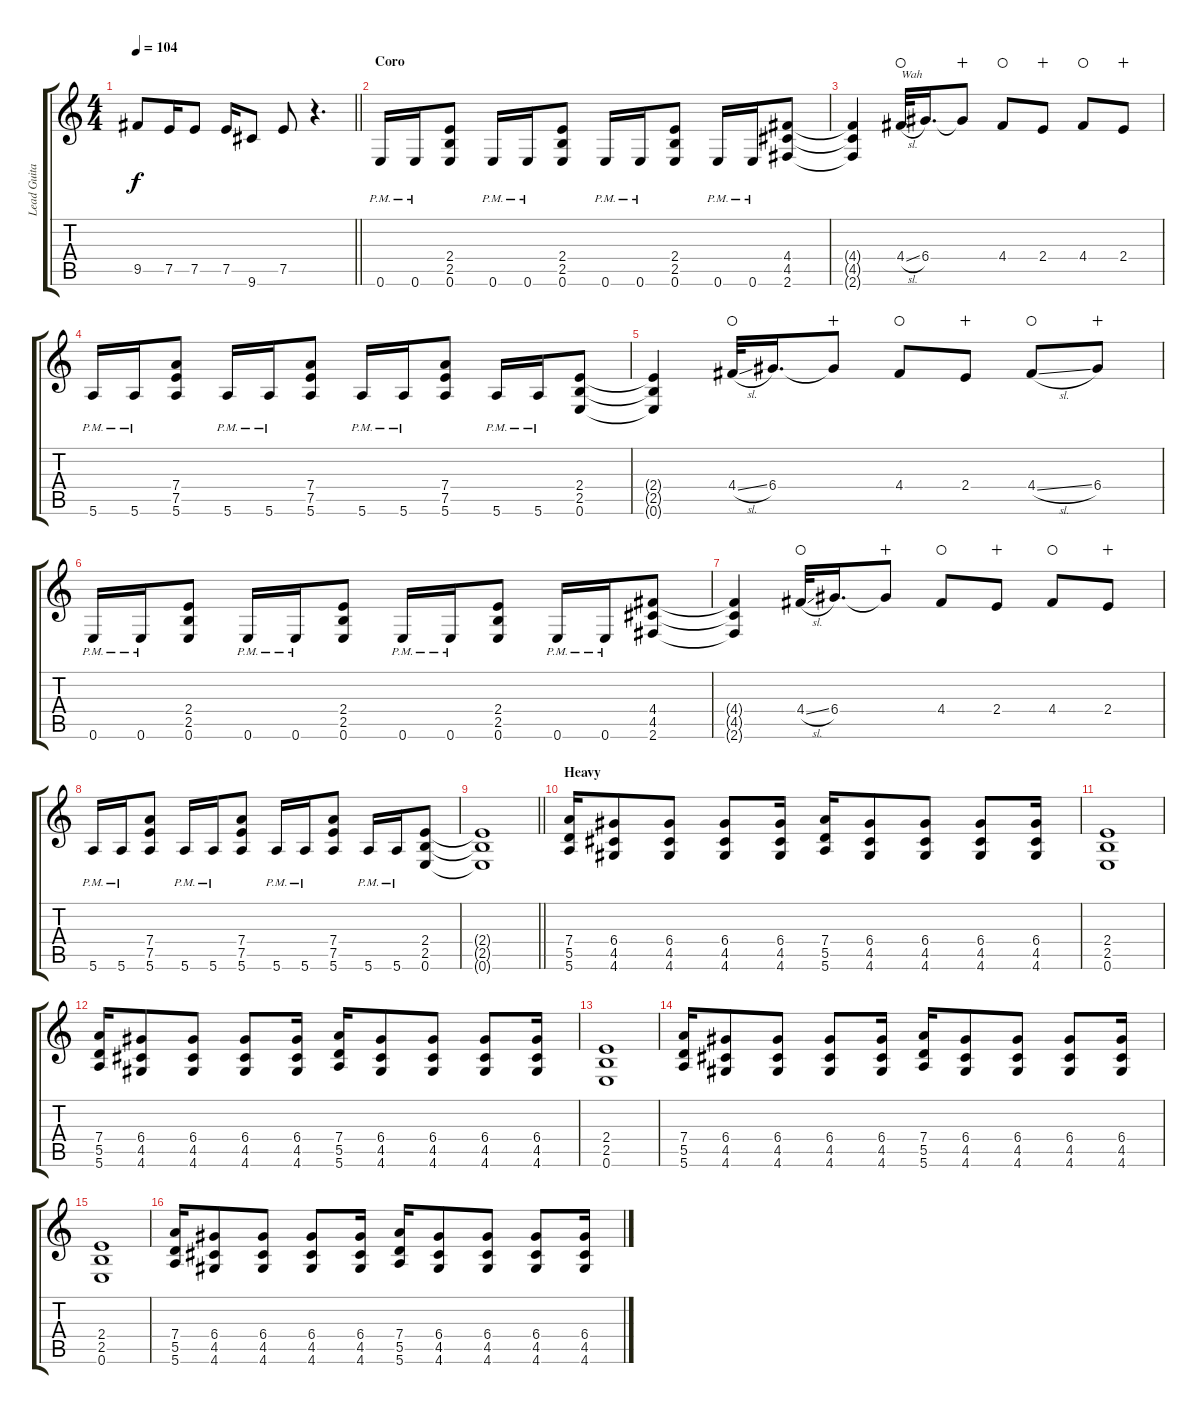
\track ("Lead Guitar" "Lead Guita") {instrument overdrivenguitar}
\staff {score tabs}
\tuning (E4 B3 G3 D3 A2 E2) {hide}
\ts (4 4)
\tempo 104
\clef g2
\barLineRight lightlight
\ks c
9.5.8{dy f} 7.5.16 7.5.8 7.5.16 9.6.8 7.5.8 r.4{d} |
\section ("" "Coro")
0.6{pm}.16 0.6{pm}.16 (2.4 2.5 0.6).8 0.6{pm}.16 0.6{pm}.16 (2.4 2.5 0.6).8 0.6{pm}.16 0.6{pm}.16 (2.4 2.5 0.6).8 0.6{pm}.16 0.6{pm}.16 (4.4 4.5 2.6).8 |
(4.4{t} 4.5{t} 2.6{t}).4 4.4{sl}.32{txt "Wah" waho} 6.4.16{d} 6.4{t}.8{wahc} 4.4.8{waho} 2.4.8{wahc} 4.4.8{waho} 2.4.8{wahc} |
5.6{pm}.16 5.6{pm}.16 (7.4 7.5 5.6).8 5.6{pm}.16 5.6{pm}.16 (7.4 7.5 5.6).8 5.6{pm}.16 5.6{pm}.16 (7.4 7.5 5.6).8 5.6{pm}.16 5.6{pm}.16 (2.4 2.5 0.6).8 |
(2.4{t} 2.5{t} 0.6{t}).4 4.4{sl}.32{waho} 6.4.16{d} 6.4{t}.8{wahc} 4.4.8{waho} 2.4.8{wahc} 4.4{sl}.8{waho} 6.4.8{wahc} |
0.6{pm}.16 0.6{pm}.16 (2.4 2.5 0.6).8 0.6{pm}.16 0.6{pm}.16 (2.4 2.5 0.6).8 0.6{pm}.16 0.6{pm}.16 (2.4 2.5 0.6).8 0.6{pm}.16 0.6{pm}.16 (4.4 4.5 2.6).8 |
(4.4{t} 4.5{t} 2.6{t}).4 4.4{sl}.32{waho} 6.4.16{d} 6.4{t}.8{wahc} 4.4.8{waho} 2.4.8{wahc} 4.4.8{waho} 2.4.8{wahc} |
5.6{pm}.16 5.6{pm}.16 (7.4 7.5 5.6).8 5.6{pm}.16 5.6{pm}.16 (7.4 7.5 5.6).8 5.6{pm}.16 5.6{pm}.16 (7.4 7.5 5.6).8 5.6{pm}.16 5.6{pm}.16 (2.4 2.5 0.6).8 |
\barLineRight lightlight
(2.4{t} 2.5{t} 0.6{t}).1 |
\section ("" "Heavy")
(7.4 5.5 5.6).16 (6.4 4.5 4.6).8 (6.4 4.5 4.6).8 (6.4 4.5 4.6).8 (6.4 4.5 4.6).16 (7.4 5.5 5.6).16 (6.4 4.5 4.6).8 (6.4 4.5 4.6).8 (6.4 4.5 4.6).8 (6.4 4.5 4.6).16 |
(2.4 2.5 0.6).1 |
(7.4 5.5 5.6).16 (6.4 4.5 4.6).8 (6.4 4.5 4.6).8 (6.4 4.5 4.6).8 (6.4 4.5 4.6).16 (7.4 5.5 5.6).16 (6.4 4.5 4.6).8 (6.4 4.5 4.6).8 (6.4 4.5 4.6).8 (6.4 4.5 4.6).16 |
(2.4 2.5 0.6).1 |
(7.4 5.5 5.6).16 (6.4 4.5 4.6).8 (6.4 4.5 4.6).8 (6.4 4.5 4.6).8 (6.4 4.5 4.6).16 (7.4 5.5 5.6).16 (6.4 4.5 4.6).8 (6.4 4.5 4.6).8 (6.4 4.5 4.6).8 (6.4 4.5 4.6).16 |
(2.4 2.5 0.6).1 |
(7.4 5.5 5.6).16 (6.4 4.5 4.6).8 (6.4 4.5 4.6).8 (6.4 4.5 4.6).8 (6.4 4.5 4.6).16 (7.4 5.5 5.6).16 (6.4 4.5 4.6).8 (6.4 4.5 4.6).8 (6.4 4.5 4.6).8 (6.4 4.5 4.6).16
